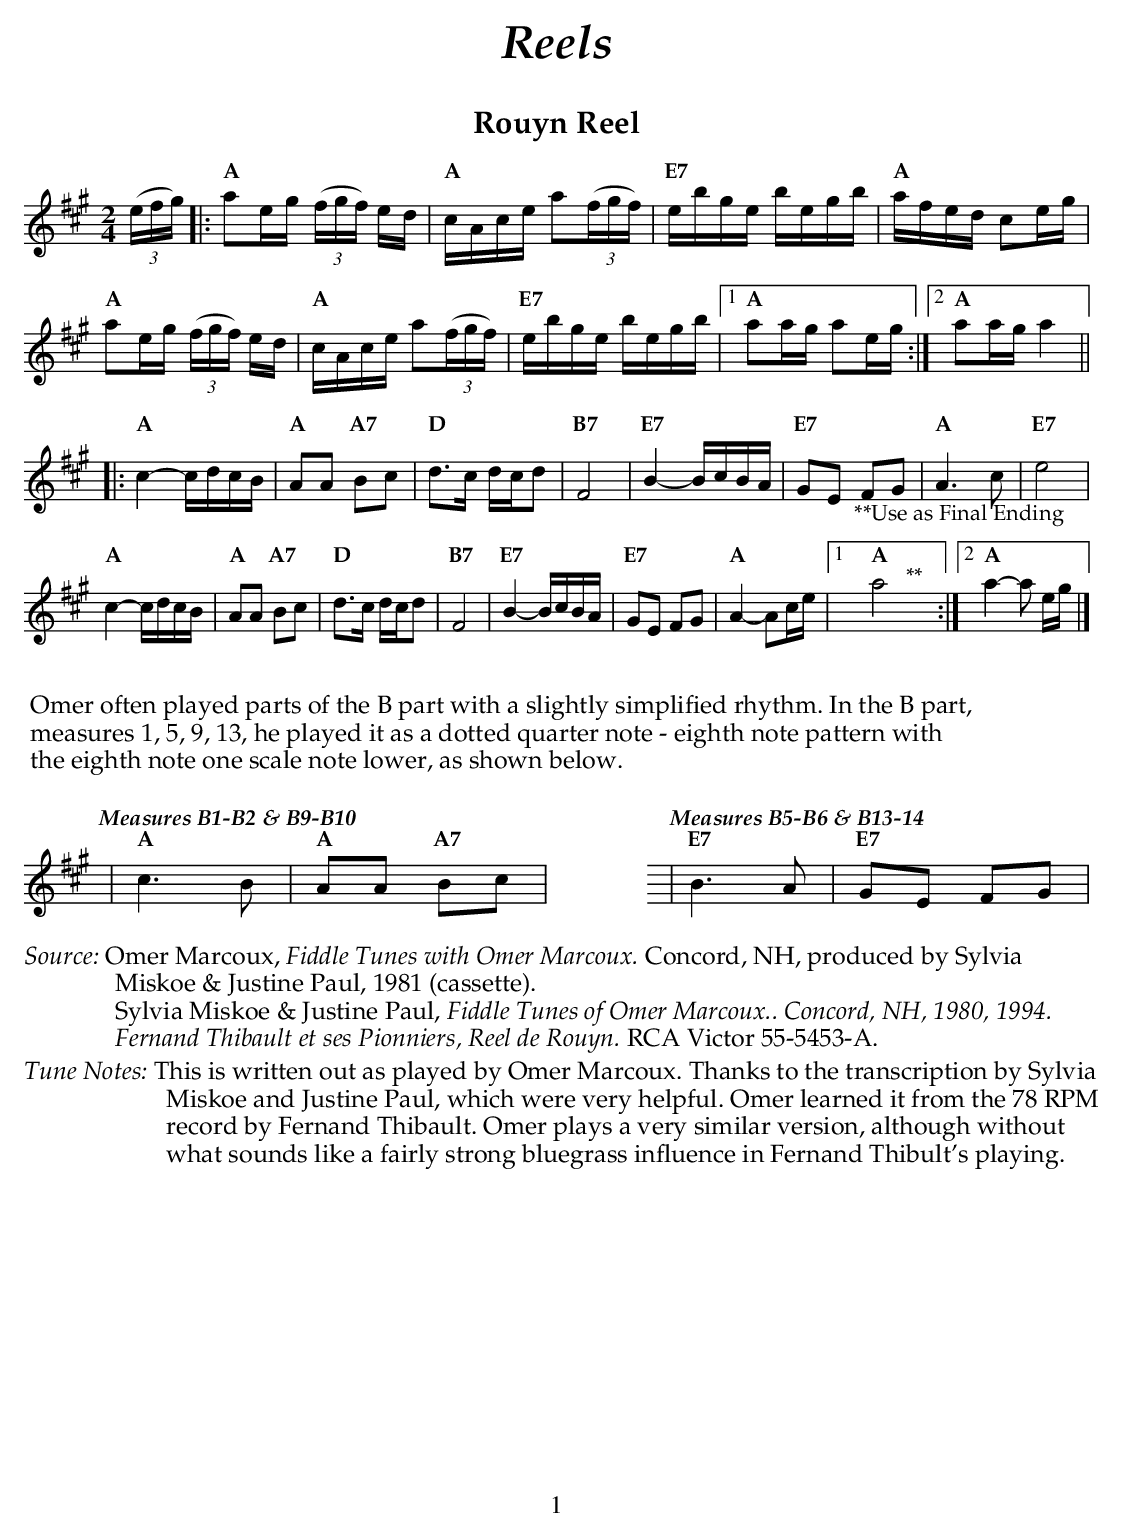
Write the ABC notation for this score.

X:1
T:Rouyn Reel
U:s = !slide!
U:t = !trill!
M:2/4
L:1/16
K:A
((3efg) |:\
"A" a2eg ((3fgf) ed | "A" cAce a2((3fgf) | "E7" ebge begb | "A" afed c2eg   |
"A" a2eg ((3fgf) ed | "A" cAce a2((3fgf) | "E7" ebge begb |1 "A" a2ag a2eg :|2 "A" a2ag a4 ||
|:\
"A" c4- cdcB  | "A" A2A2 "A7" B2c2 | "D" d2>c2 dcd2 | "B7" F8  |\
"E7" B4- BcBA | "E7" G2E2 F2G2     | "A" A4> c4   | "E7" e8  |
"A" c4- cdcB  | "A" A2A2 "A7" B2c2 | "D" d2>c2 dcd2 | "B7" F8  |\
"E7" B4- BcBA | "E7" G2E2 F2G2     | "A" A4- A2ce   |1\
 "@-10,38 **Use as Final Ending" y1 "A" a8 "^**"y    :|2 "A" a4- a2 eg |]
%%vskip 10
%%textfont Palatino-Roman 16
%%begintext
%% Omer often played parts of the B part with a slightly simplified rhythm. In the B part,
%% measures 1, 5, 9, 13, he played it as a dotted quarter note - eighth note pattern with
%% the eighth note one scale note lower, as shown below.
%%endtext
%%vskip 30
"@0,32 Measures B1-B2 & B9-B10" y1 \
| "A" c4> B4 | "A" A2A2 "A7" B2c2 |\
| "@-10,35 Measures B5-B6 & B13-14" y1\
 "E7" B4> A4 | "E7" G2E2 F2G2 |
